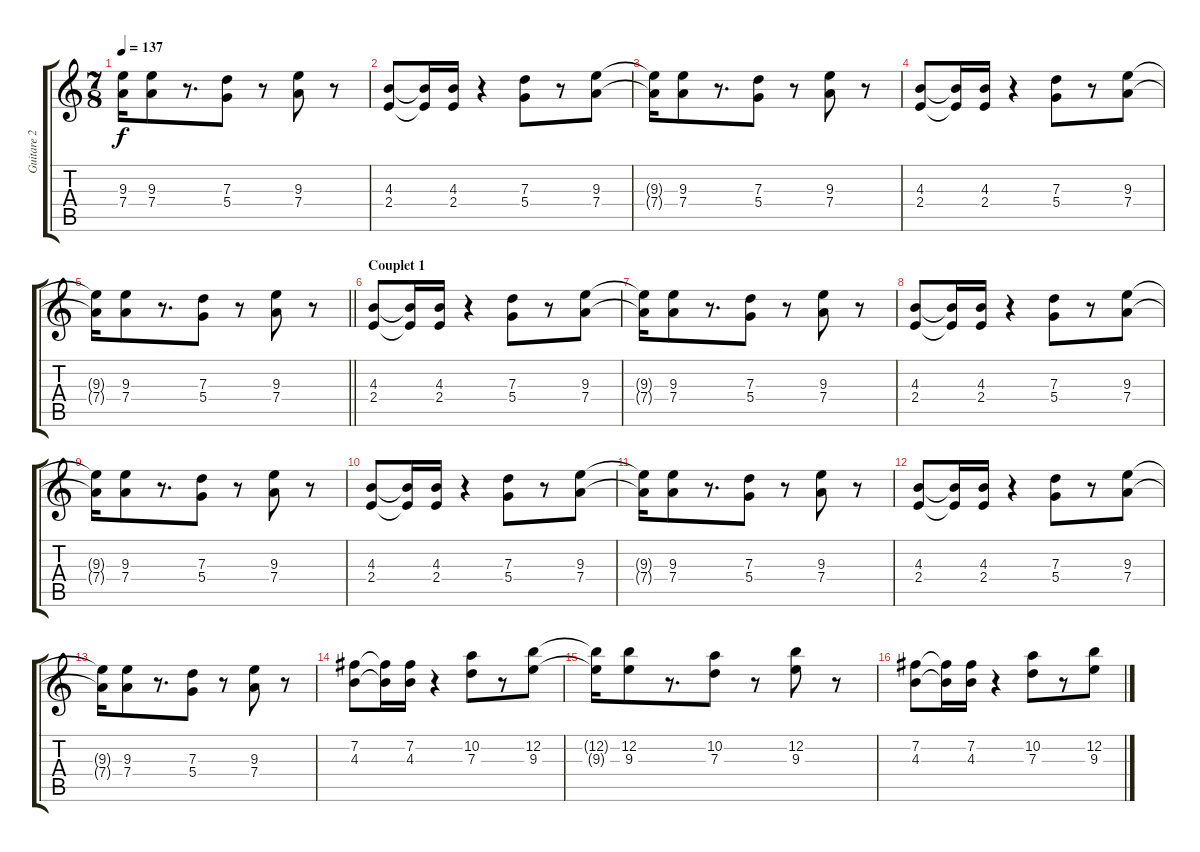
\track ("Guitare 2" "Guitare 2") {instrument overdrivenguitar}
\staff {score tabs}
\tuning (E4 B3 G3 D3 A2 E2) {hide}
\ts (7 8)
\tempo 137
\clef g2
\ks c
(9.3{t} 7.4{t}).16{dy f} (9.3 7.4).8 r.8{d} (7.3 5.4).8 r.8 (9.3 7.4).8 r.8 |
(4.3 2.4).8 (4.3{t} 2.4{t}).16 (4.3 2.4).16 r.4 (7.3 5.4).8 r.8 (9.3 7.4).8 |
(9.3{t} 7.4{t}).16 (9.3 7.4).8 r.8{d} (7.3 5.4).8 r.8 (9.3 7.4).8 r.8 |
(4.3 2.4).8 (4.3{t} 2.4{t}).16 (4.3 2.4).16 r.4 (7.3 5.4).8 r.8 (9.3 7.4).8 |
\barLineRight lightlight
(9.3{t} 7.4{t}).16 (9.3 7.4).8 r.8{d} (7.3 5.4).8 r.8 (9.3 7.4).8 r.8 |
\section ("" "Couplet 1")
(4.3 2.4).8 (4.3{t} 2.4{t}).16 (4.3 2.4).16 r.4 (7.3 5.4).8 r.8 (9.3 7.4).8 |
(9.3{t} 7.4{t}).16 (9.3 7.4).8 r.8{d} (7.3 5.4).8 r.8 (9.3 7.4).8 r.8 |
(4.3 2.4).8 (4.3{t} 2.4{t}).16 (4.3 2.4).16 r.4 (7.3 5.4).8 r.8 (9.3 7.4).8 |
(9.3{t} 7.4{t}).16 (9.3 7.4).8 r.8{d} (7.3 5.4).8 r.8 (9.3 7.4).8 r.8 |
(4.3 2.4).8 (4.3{t} 2.4{t}).16 (4.3 2.4).16 r.4 (7.3 5.4).8 r.8 (9.3 7.4).8 |
(9.3{t} 7.4{t}).16 (9.3 7.4).8 r.8{d} (7.3 5.4).8 r.8 (9.3 7.4).8 r.8 |
(4.3 2.4).8 (4.3{t} 2.4{t}).16 (4.3 2.4).16 r.4 (7.3 5.4).8 r.8 (9.3 7.4).8 |
(9.3{t} 7.4{t}).16 (9.3 7.4).8 r.8{d} (7.3 5.4).8 r.8 (9.3 7.4).8 r.8 |
(7.2 4.3).8 (7.2{t} 4.3{t}).16 (7.2 4.3).16 r.4 (10.2 7.3).8 r.8 (12.2 9.3).8 |
(12.2{t} 9.3{t}).16 (12.2 9.3).8 r.8{d} (10.2 7.3).8 r.8 (12.2 9.3).8 r.8 |
(7.2 4.3).8 (7.2{t} 4.3{t}).16 (7.2 4.3).16 r.4 (10.2 7.3).8 r.8 (12.2 9.3).8
